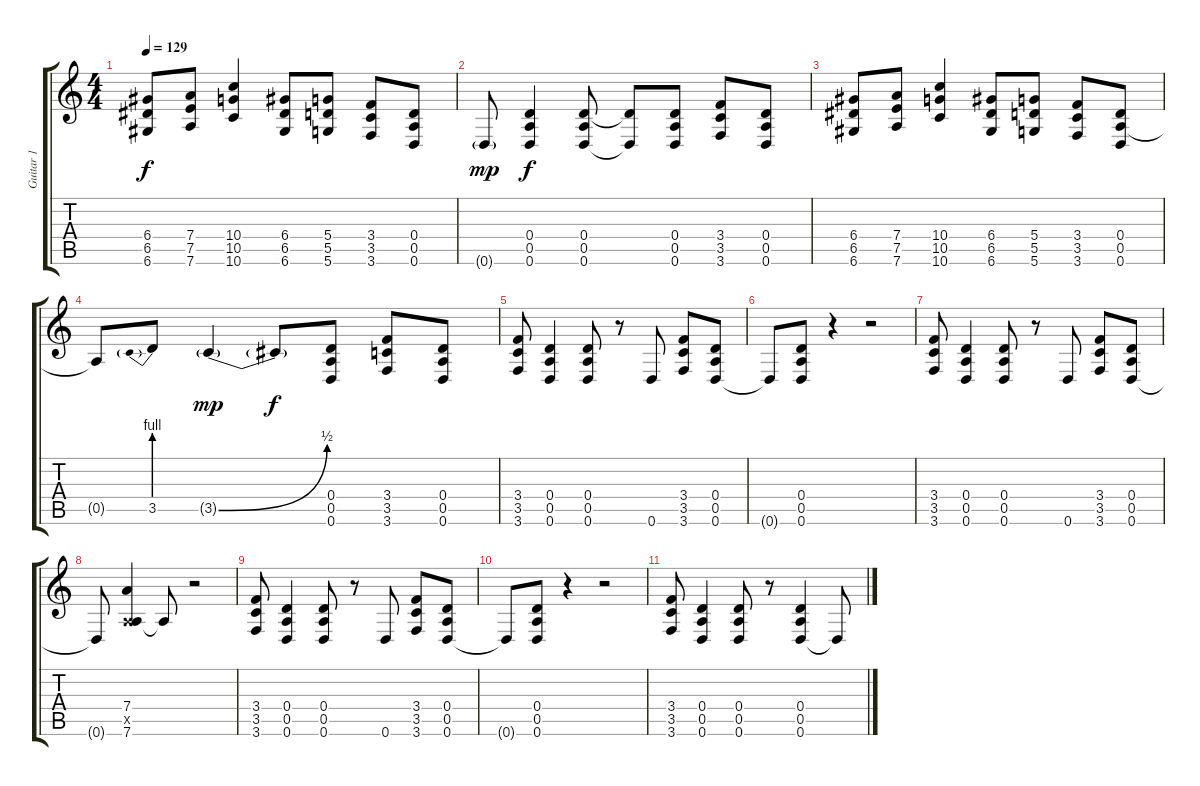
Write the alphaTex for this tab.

\track ("Guitar 1 " "Guitar 1 ") {instrument distortionguitar}
\staff {score tabs}
\tuning (E4 B3 G3 D3 A2 D2) {hide}
\ts (4 4)
\tempo 129
\clef g2
\ks c
(6.4 6.5 6.6).8{dy f} (7.4 7.5 7.6).8 (10.4 10.5 10.6).4 (6.4 6.5 6.6).8 (5.4 5.5 5.6).8 (3.4 3.5 3.6).8 (0.4 0.5 0.6).8 |
0.6{g}.8{dy mp} (0.4 0.5 0.6).4{dy f} (0.4 0.5 0.6).8 (0.4{t} 0.6{t}).8 (0.4 0.5 0.6).8 (3.4 3.5 3.6).8 (0.4 0.5 0.6).8 |
(6.4 6.5 6.6).8 (7.4 7.5 7.6).8 (10.4 10.5 10.6).4 (6.4 6.5 6.6).8 (5.4 5.5 5.6).8 (3.4 3.5 3.6).8 (0.4 0.5 0.6).8 |
0.5{t}.8 3.5{be (prebend 0 4 60 4)}.8 3.5{be (bend 0 0 60 2) g}.4{dy mp} 3.5{t}.8{dy f} (0.4 0.5 0.6).8 (3.4 3.5 3.6).8 (0.4 0.5 0.6).8 |
(3.4 3.5 3.6).8 (0.4 0.5 0.6).4 (0.4 0.5 0.6).8 r.8 0.6.8 (3.4 3.5 3.6).8 (0.4 0.5 0.6).8 |
0.6{t}.8 (0.4 0.5 0.6).8 r.4 r.2 |
(3.4 3.5 3.6).8 (0.4 0.5 0.6).4 (0.4 0.5 0.6).8 r.8 0.6.8 (3.4 3.5 3.6).8 (0.4 0.5 0.6).8 |
0.6{t}.8 (7.4 0.5{x} 7.6).4 7.6{t}.8 r.2 |
(3.4 3.5 3.6).8 (0.4 0.5 0.6).4 (0.4 0.5 0.6).8 r.8 0.6.8 (3.4 3.5 3.6).8 (0.4 0.5 0.6).8 |
0.6{t}.8 (0.4 0.5 0.6).8 r.4 r.2 |
(3.4 3.5 3.6).8 (0.4 0.5 0.6).4 (0.4 0.5 0.6).8 r.8 (0.4 0.5 0.6).4 0.6{t}.8
